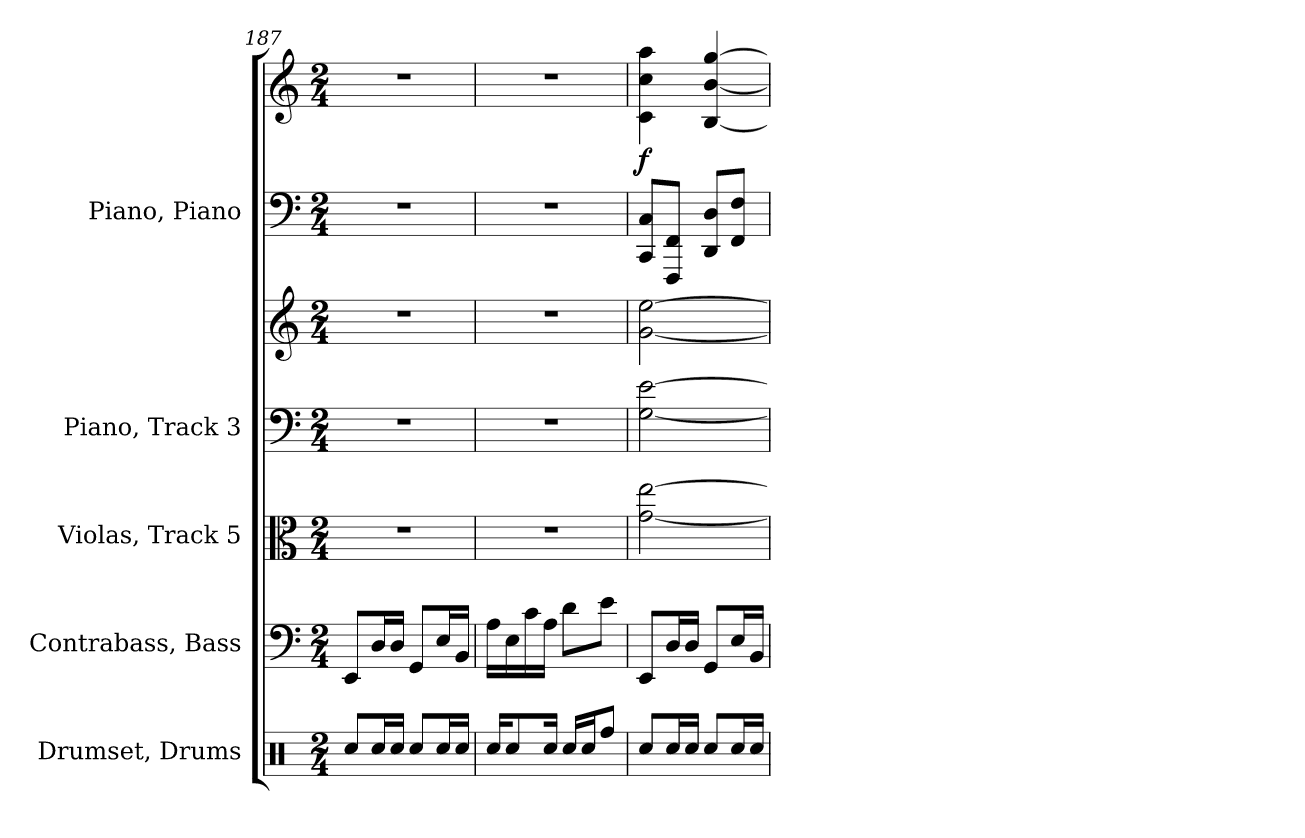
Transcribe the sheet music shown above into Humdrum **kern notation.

**kern	**kern	**kern	**kern	**kern	**kern	**kern	**dynam
*part5	*part4	*part3	*part2	*part2	*part1	*part1	*part1
*staff7	*staff6	*staff5	*staff4	*staff3	*staff2	*staff1	*staff1/2
*I"Drumset, Drums	*I"Contrabass, Bass	*I"Violas, Track  5	*I"Piano, Track  3	*	*I"Piano, Piano	*	*
*I'D. Set	*I'Cb.	*I'Vlas.	*I'Pno.	*	*I'Pno.	*	*
*clefX	*clefF4	*clefC3	*clefF4	*clefG2	*clefF4	*clefG2	*
*	*ITrd7c12	*	*	*	*	*	*
*k[]	*k[]	*k[]	*k[]	*k[]	*k[]	*k[]	*
*M2/4	*M2/4	*M2/4	*M2/4	*M2/4	*M2/4	*M2/4	*
=187	=187	=187	=187	=187	=187	=187	=187
8Rcc/L	8EEE/L	2r	2r	2r	2r	2r	.
16Rcc/L	16DD/L	.	.	.	.	.	.
16Rcc/JJ	16DD/JJ	.	.	.	.	.	.
8Rcc/L	8GGG/L	.	.	.	.	.	.
16Rcc/L	16EE/L	.	.	.	.	.	.
16Rcc/JJ	16BBB/JJ	.	.	.	.	.	.
=188	=188	=188	=188	=188	=188	=188	=188
16Rcc/KL	16AA\LL	2r	2r	2r	2r	2r	.
8Rcc/	16EE\	.	.	.	.	.	.
.	16C\	.	.	.	.	.	.
16Rcc/Jk	16AA\JJ	.	.	.	.	.	.
16Rcc/LL	8D\L	.	.	.	.	.	.
16Rcc/J	.	.	.	.	.	.	.
8Rff/J	8E\J	.	.	.	.	.	.
=189	=189	=189	=189	=189	=189	=189	=189
!	!	!	!	!	!	!	!LO:DY:b
8Rcc/L	8EEE/L	[2g\ [2ee\	[2G\ [2e\	[2g\ [2ee\	8CC/ 8C/L	4c\ 4cc\ 4aa\	f
16Rcc/L	16DD/L	.	.	.	8FFF/ 8FF/J	.	.
16Rcc/JJ	16DD/JJ	.	.	.	.	.	.
8Rcc/L	8GGG/L	.	.	.	8DD/ 8D/L	[4B/ [4b/ [4gg/	.
16Rcc/L	16EE/L	.	.	.	8FF/ 8F/J	.	.
16Rcc/JJ	16BBB/JJ	.	.	.	.	.	.
=	=	=	=	=	=	=	=
*-	*-	*-	*-	*-	*-	*-	*-
